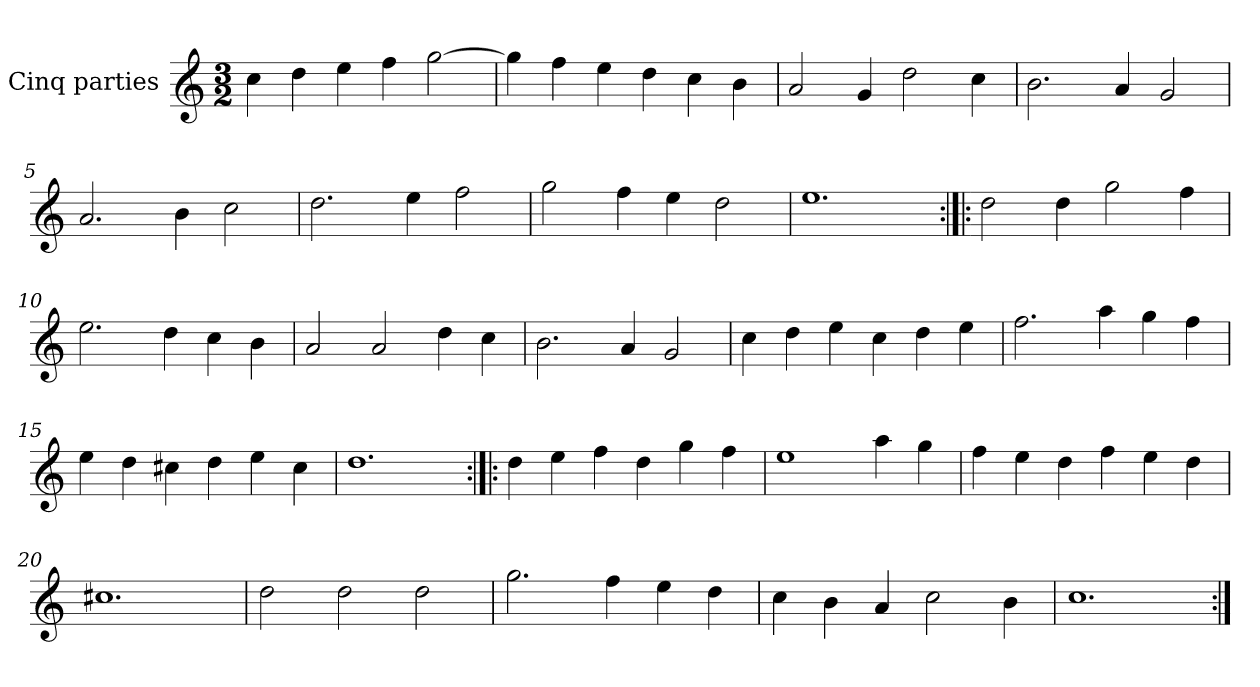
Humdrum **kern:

**kern
*part1
*staff1
*I"Cinq parties
*clefG2
*k[]
*M3/2
*MM180
=1
4cc\
4dd\
4ee\
4ff\
[2gg\
=2
4gg\]
4ff\
4ee\
4dd\
4cc\
4b\
=3
2a/
4g/
2dd\
4cc\
=4
2.b\
4a/
2g/
=5
2.a/
4b\
2cc\
=6
2.dd\
4ee\
2ff\
=7
2gg\
4ff\
4ee\
2dd\
=8
1.ee
=9:|!|:
2dd\
4dd\
2gg\
4ff\
=10
2.ee\
4dd\
4cc\
4b\
=11
2a/
2a/
4dd\
4cc\
=12
2.b\
4a/
2g/
=13
4cc\
4dd\
4ee\
4cc\
4dd\
4ee\
=14
2.ff\
4aa\
4gg\
4ff\
=15
4ee\
4dd\
4cc#X\
4dd\
4ee\
4cc#\
=16
1.dd
=17:|!|:
4dd\
4ee\
4ff\
4dd\
4gg\
4ff\
=18
1ee
4aa\
4gg\
=19
4ff\
4ee\
4dd\
4ff\
4ee\
4dd\
=20
1.cc#X
=21
2dd\
2dd\
2dd\
=22
2.gg\
4ff\
4ee\
4dd\
=23
4cc\
4b\
4a/
2cc\
4b\
=24
1.cc
=:|!
*-
